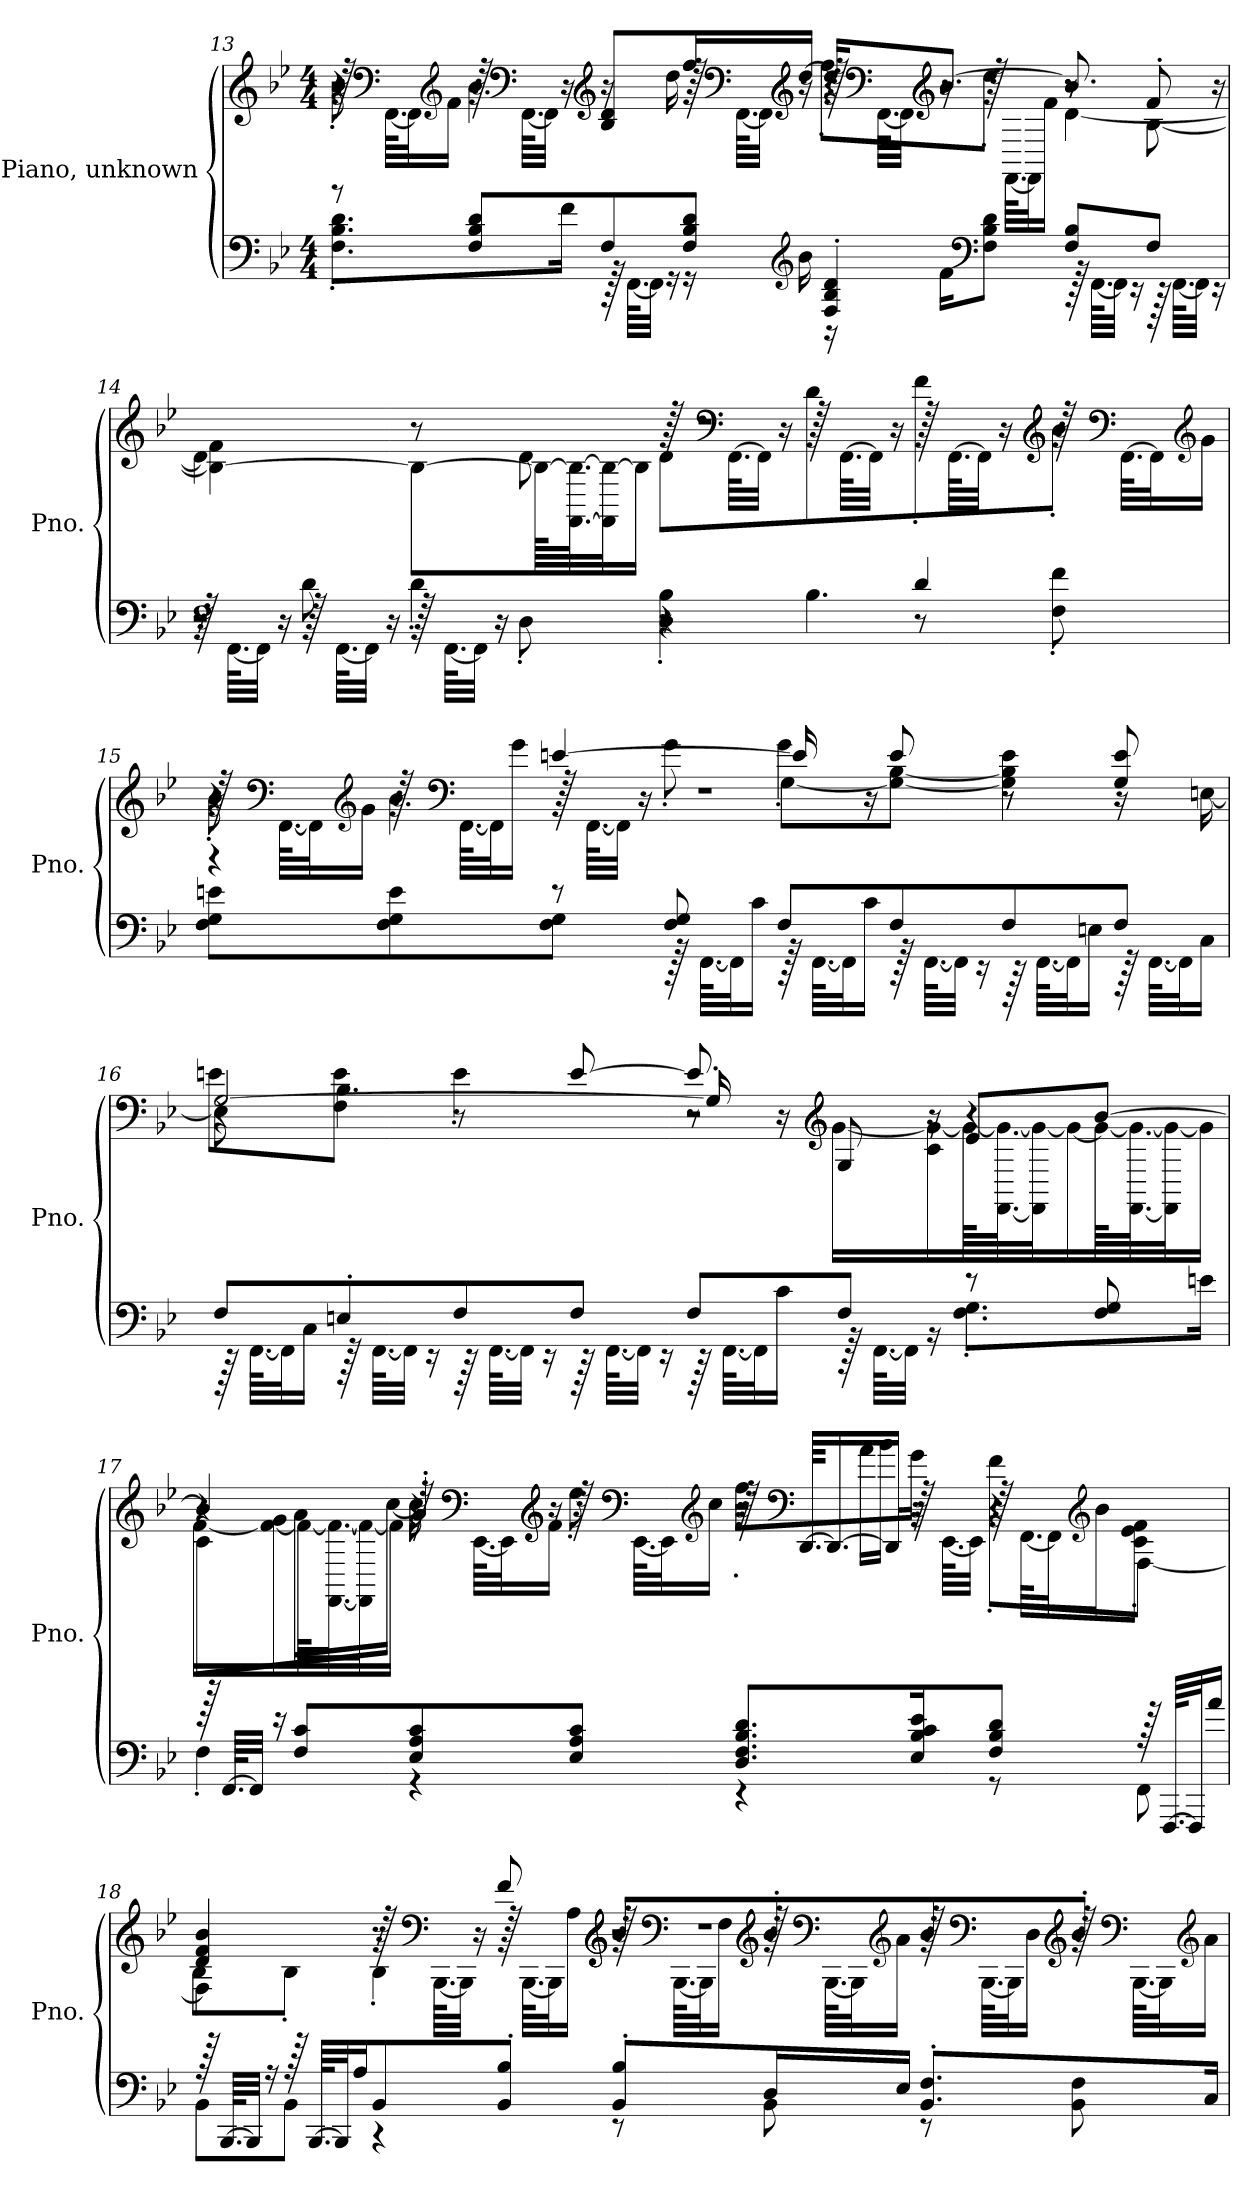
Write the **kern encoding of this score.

**kern	**kern
*part1	*part1
*staff2	*staff1
*I"Piano, unknown	*
*I'Pno.	*
!!LO:PB:g=z
*clefF4	*clefG2
*k[b-e-]	*k[b-e-]
*M4/4	*M4/4
=13	=13
*^	*^
*	*	*	*^
*	*	*	*	*^
8r	8.F\' 8.B-\' 8.d\'L	4r	8b-'\	2r	128r
*	*	*clefF4	*	*	*
.	.	.	.	.	[64.FF\KLLL
.	.	.	.	.	32FF\J]
*	*	*clefG2	*	*	*
.	.	.	.	.	16f\JJ
8F/ 8B-/ 8d/L	.	.	4.b-\	.	128r
*	*	*clefF4	*	*	*
.	.	.	.	.	[64.FF\KLLL
.	.	.	.	.	32FF\JJJ]
.	16f\Jk	.	.	.	16r
*	*	*clefG2	*	*	*
8F/	128r	8B-/ 8d/L	.	.	16r
.	[64.FF\KLLL	.	.	.	.
.	32FF\JJJ]	.	.	.	.
.	16r	.	.	.	16dd\
8F/ 8B-/ 8d/J	16r	16ff/L	.	.	128r
*	*	*clefF4	*	*	*
.	.	.	.	.	[64.FF\KLLL
.	.	.	.	.	32FF\JJJ]
*clefG2	*	*clefG2	*	*	*
.	16b-\	[16dd/JJ	.	.	16r
4F/' 4B-/' 4d/'	16r	16dd/KL]	8ff'\L	4r	128r
*	*	*clefF4	*	*	*
.	.	.	.	.	[64.FF\KLLL
.	.	.	.	.	32FF\JJJ]
*	*	*clefG2	*	*	*
.	16f\KL	[8.b-/J	.	.	16r
*clefF4	*	*	*	*	*
.	8F\ 8B-\ 8d\J	.	8dd'\J	.	128r
.	.	.	.	.	[64.FF\KLLL
.	.	.	.	.	32FF\J]
.	.	.	.	.	16f\JJ
8F/ 8B-/L	128r	8.b-/]	[4d\	8r	8r
.	[64.FF\KLLL	.	.	.	.
.	32FF\JJJ]	.	.	.	.
.	16r	.	.	.	.
8F/J	128r	.	.	8f'/	[8B-\
.	[64.FF\KLLL	.	.	.	.
.	32FF\JJJ]	.	.	.	.
.	16r	16r	.	.	.
*	*	*	*	*v	*v
!!LO:LB:g=z
=14	=14	=14	=14	=14
*^	*^	*	*	*
2r	8r	1F	128r	1r	4d\]	4B-\_ 4f\
.	.	.	[64.FF\KLLL	.	.	.
.	.	.	32FF\JJJ]	.	.	.
.	.	.	16r	.	.	.
.	8d\	.	128r	.	.	.
.	.	.	[64.FF\KLLL	.	.	.
.	.	.	32FF\JJJ]	.	.	.
.	.	.	16r	.	.	.
.	4d'\	.	128r	.	8r	8B-\L_
.	.	.	[64.FF\KLLL	.	.	.
.	.	.	32FF\JJJ]	.	.	.
.	.	.	16r	.	.	.
.	.	.	8D'\	.	8d\	128B-\KLLL_
.	.	.	.	.	.	[64.FF\ 64.B-\_J
.	.	.	.	.	.	32FF\] 32B-\_J
.	.	.	.	.	.	16B-\JJ]
4r	8r	.	4D\' 4B-\'	.	8d\L	128r
*	*	*	*	*clefF4	*	*
.	.	.	.	.	.	[64.FF\KLLL
.	.	.	.	.	.	32FF\JJJ]
.	.	.	.	.	.	16r
.	4.B-\	.	.	.	8d\	128r
.	.	.	.	.	.	[64.FF\KLLL
.	.	.	.	.	.	32FF\JJJ]
.	.	.	.	.	.	16r
4d/	.	.	8r	.	8f'\	128r
.	.	.	.	.	.	[64.FF\KLLL
.	.	.	.	.	.	32FF\JJJ]
.	.	.	.	.	.	16r
*	*	*	*	*clefG2	*	*
.	.	.	8F\' 8f\'	.	8b-'\J	128r
*	*	*	*	*clefF4	*	*
.	.	.	.	.	.	[64.FF\KLLL
.	.	.	.	.	.	32FF\J]
*	*	*	*	*clefG2	*	*
.	.	.	.	.	.	16g\JJ
*	*v	*v	*v	*	*	*
!!LO:LB:g=z
=15	=15	=15	=15	=15
*	*	*	*	*^
4r	8F\ 8G\ 8en\L	1r	8b-'\	4r	128r
*	*	*clefF4	*	*	*
.	.	.	.	.	[64.FF\KLLL
.	.	.	.	.	32FF\J]
*	*	*clefG2	*	*	*
.	.	.	.	.	16g\JJ
.	8F\ 8G\ 8e\	.	4.b-\	.	128r
*	*	*clefF4	*	*	*
.	.	.	.	.	[64.FF\KLLL
.	.	.	.	.	32FF\J]
.	.	.	.	.	16g\JJ
8r	8F\ 8G\J	.	.	[4en/	128r
.	.	.	.	.	[64.FF\KLLL
.	.	.	.	.	32FF\JJJ]
.	.	.	.	.	16r
8F/ 8G/	128r	.	.	.	8g'\
.	[64.FF\KLLL	.	.	.	.
.	32FF\J]	.	.	.	.
.	16c\JJ	.	.	.	.
8F/L	128r	.	4g'\	16e/]	[8G\L
.	[64.FF\KLLL	.	.	.	.
.	32FF\J]	.	.	.	.
.	16c\JJ	.	.	16r	.
8F/	128r	.	.	8e/	8G\_ [8B-\J
.	[64.FF\KLLL	.	.	.	.
.	32FF\JJJ]	.	.	.	.
.	16r	.	.	.	.
8F/	128r	.	8r	8r	4G\] 4B-\] 4e\
.	[64.FF\KLLL	.	.	.	.
.	32FF\J]	.	.	.	.
.	16En\JJ	.	.	.	.
8F/J	128r	.	16r	8G/ 8e/	.
.	[64.FF\KLLL	.	.	.	.
.	32FF\J]	.	.	.	.
.	16C\JJ	.	[16En\	.	.
!!LO:LB:g=z	!!	!!	!!
=16	=16	=16	=16	=16	=16
8F/L	128r	4r	8E\]	[2G/	8en\L
.	[64.FF\KLLL	.	.	.	.
.	32FF\J]	.	.	.	.
.	16C\JJ	.	.	.	.
8En'/	128r	.	4.B-\	.	8F\ 8e\J
.	[64.FF\KLLL	.	.	.	.
.	32FF\JJJ]	.	.	.	.
.	16r	.	.	.	.
8F/	128r	8r	.	.	4e'\
.	[64.FF\KLLL	.	.	.	.
.	32FF\JJJ]	.	.	.	.
.	16r	.	.	.	.
8F/J	128r	[8e/	.	.	.
.	[64.FF\KLLL	.	.	.	.
.	32FF\JJJ]	.	.	.	.
.	16r	.	.	.	.
8F/L	128r	8.e/]	2r	16G/]	8r
.	[64.FF\KLLL	.	.	.	.
.	32FF\J]	.	.	.	.
.	16c\JJ	.	.	16r	.
*	*	*clefG2	*	*	*
8F/J	128r	.	.	8G/	[16g\LL
.	[64.FF\KLLL	.	.	.	.
.	32FF\JJJ]	.	.	.	.
.	16r	16r	.	.	16c\ 16g\_
8r	8.F\' 8.G\'L	8e/L	.	4r	128g\KLL_
.	.	.	.	.	[64.FF\ 64.g\_J
.	.	.	.	.	32FF\] 32g\_J
.	.	.	.	.	16g\_
8F/ 8G/	.	[8b-/J	.	.	128g\KLL_
.	.	.	.	.	[64.FF\ 64.g\_J
.	.	.	.	.	32FF\] 32g\_J
.	16en\Jk	.	.	.	16g\JJ]
!!LO:LB:g=z	!!	!!	!!
=17	=17	=17	=17	=17	=17
128r	4F'\	4b-/]	8c\L	4r	[16f\LL
[64.FF/KLLL	.	.	.	.	.
32FF/JJJ]	.	.	.	.	.
16r	.	.	.	.	16f\_ 16g\
8F/ 8c/L	.	.	16a\L	.	128f\KLL_
.	.	.	.	.	[64.FF\ 64.f\_J
.	.	.	.	.	32FF\] 32f\_J
.	.	.	[16cc\JJ	.	16f\JJ]
8E-/ 8A/ 8c/	4r	4r	16cc\]	4a'/	128r
*	*	*clefF4	*	*	*
.	.	.	.	.	[64.EE-\KLLL
.	.	.	.	.	32EE-\J]
*	*	*clefG2	*	*	*
.	.	.	16r	.	16f\JJ
8E-/ 8A/ 8c/J	.	.	8ee-'\	.	128r
*	*	*clefF4	*	*	*
.	.	.	.	.	[64.EE-\KLLL
.	.	.	.	.	32EE-\J]
*	*	*clefG2	*	*	*
.	.	.	.	.	16cc\JJ
8.D/ 8.F/ 8.B-/ 8.d/L	4r	2r	8.ff'\L	128r	16r
*	*	*clefF4	*	*	*
.	.	.	.	[64.DD/KKLL	.
.	.	.	.	16.DD/_	.
.	.	.	.	.	16a\LL
.	.	.	.	16DD/JJ]	16b-\JJ
16E-/ 16B-/ 16c/ 16e-/K	.	.	16g\Jk	16r	128r
.	.	.	.	.	[64.EE-\KLLL
.	.	.	.	.	32EE-\JJJ]
8F/ 8B-/ 8d/J	8r	.	8f'\L	4r	128r
.	.	.	.	.	[64.FF\KLLL
.	.	.	.	.	32FF\J]
*	*	*clefG2	*	*	*
.	.	.	.	.	16b-\J
128r	8FF\	.	[8F\J	.	8c\' 8e-\' 8f\'J
[64.FFF/KLLL	.	.	.	.	.
32FFF/J]	.	.	.	.	.
16a/JJ	.	.	.	.	.
!!LO:LB:g=z	!!	!!	!!
=18	=18	=18	=18	=18	=18
128r	8BB-\L	1r	4F\]	4d/ 4f/ 4b-/	8B-\L
[64.BBB-/KLLL	.	.	.	.	.
32BBB-/JJJ]	.	.	.	.	.
16r	.	.	.	.	.
128r	8BB-\J	.	.	.	8B-'\J
[64.BBB-/KLLL	.	.	.	.	.
32BBB-/J]	.	.	.	.	.
16A/J	.	.	.	.	.
8BB-/	4r	.	4B-'\	8r	128r
*	*	*clefF4	*	*	*
.	.	.	.	.	[64.BBB-\KLLL
.	.	.	.	.	32BBB-\JJJ]
.	.	.	.	.	16r
8BB-/' 8B-/'J	.	.	.	8f/	128r
.	.	.	.	.	[64.BBB-\KLLL
.	.	.	.	.	32BBB-\J]
.	.	.	.	.	16A\JJ
*	*	*clefG2	*	*	*
8BB-/' 8B-/'L	8r	.	2r	8b-/L	128r
*	*	*clefF4	*	*	*
.	.	.	.	.	[64.BBB-\KLLL
.	.	.	.	.	32BBB-\J]
.	.	.	.	.	16F\JJ
*	*	*clefG2	*	*	*
16D/L	8BB-\	.	.	8b-'/	128r
*	*	*clefF4	*	*	*
.	.	.	.	.	[64.BBB-\KLLL
.	.	.	.	.	32BBB-\J]
*	*	*clefG2	*	*	*
16E-/JJ	.	.	.	.	16a\JJ
8.BB-/' 8.F/'L	8r	.	.	8b-/	128r
*	*	*clefF4	*	*	*
.	.	.	.	.	[64.BBB-\KLLL
.	.	.	.	.	32BBB-\J]
.	.	.	.	.	16D\JJ
*	*	*clefG2	*	*	*
.	8BB-\ 8F\	.	.	8b-'/J	128r
*	*	*clefF4	*	*	*
.	.	.	.	.	[64.BBB-\KLLL
.	.	.	.	.	32BBB-\J]
*	*	*clefG2	*	*	*
16C/Jk	.	.	.	.	16a\JJ
*v	*v	*	*	*	*
*	*v	*v	*v	*v
=	=
*-	*-
